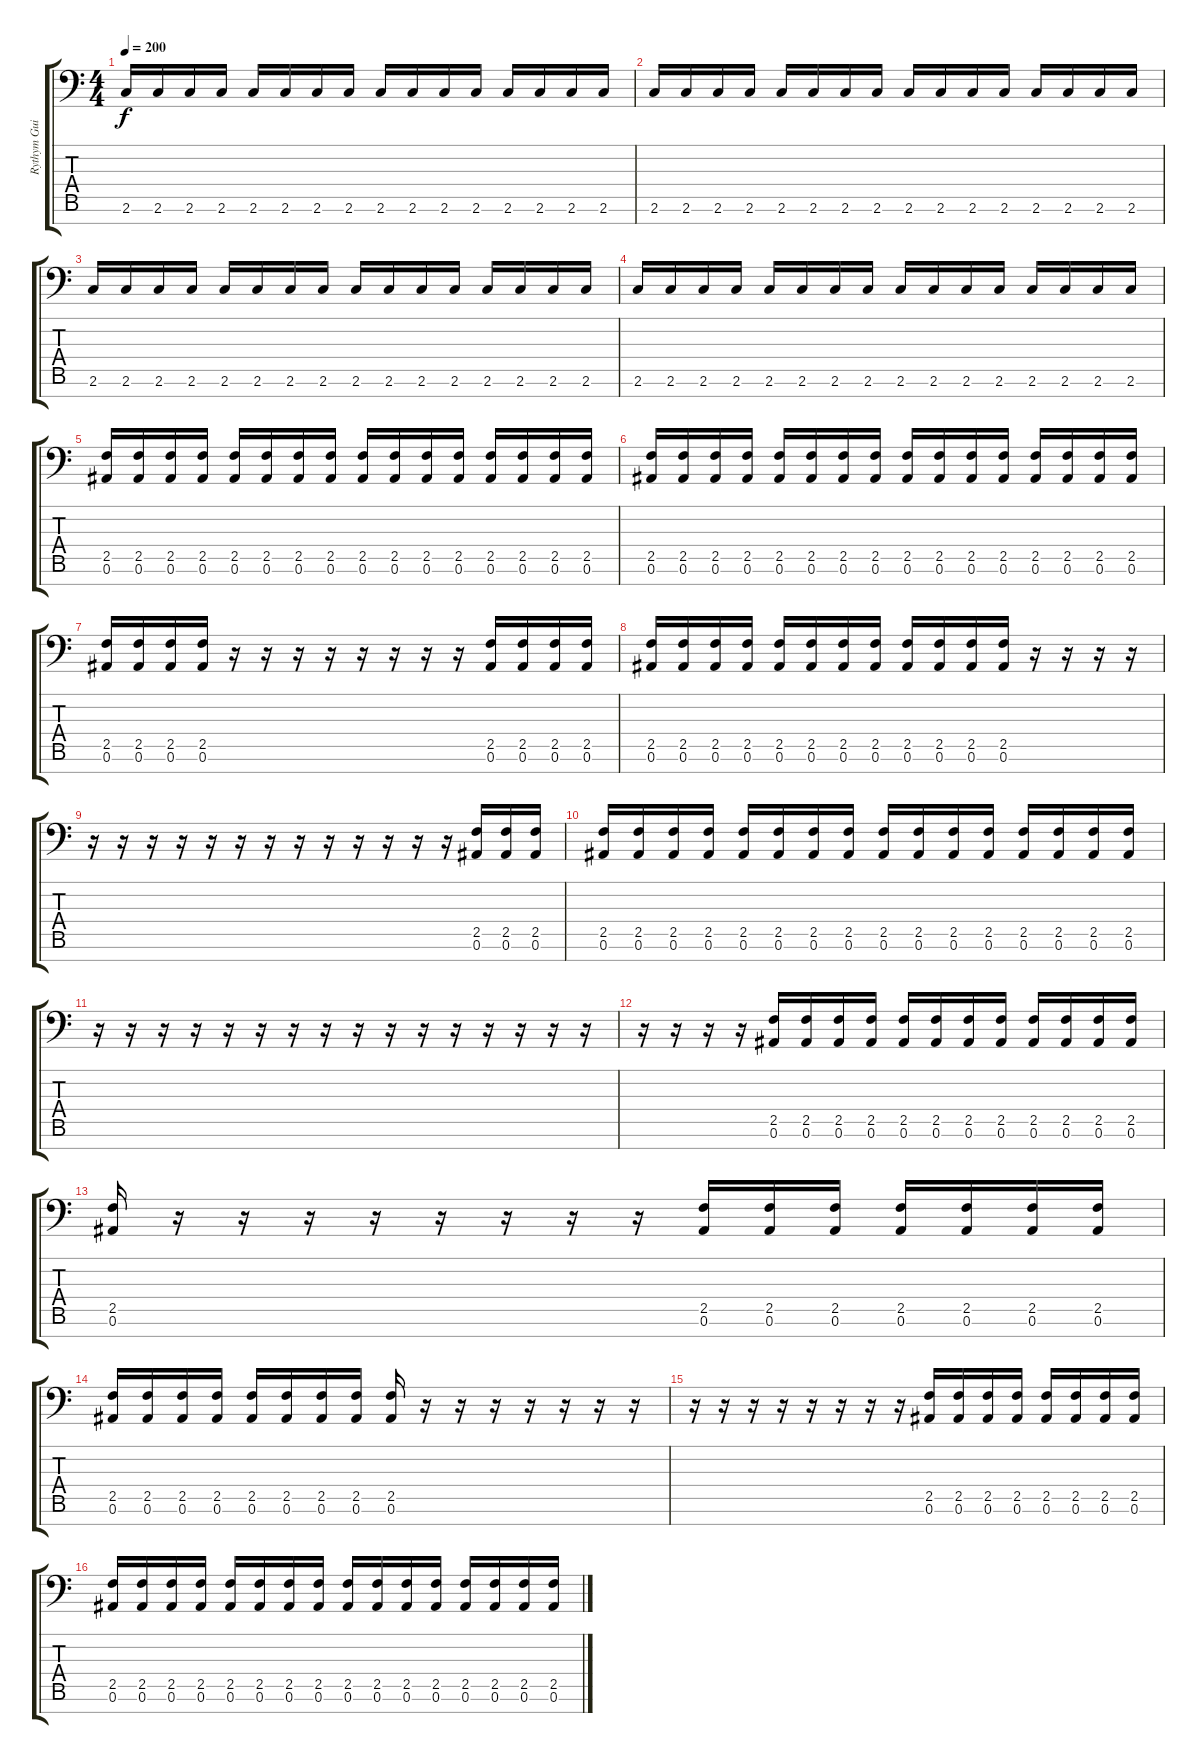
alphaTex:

\track ("Rythym Guitar 1 (Tuned To F)" "Rythym Gui") {instrument distortionguitar}
\staff {score tabs}
\tuning (Bb3 Gb3 Db3 Ab2 Eb2 Bb1 F1) {hide}
\ts (4 4)
\tempo 200
\clef f4
\ks c
2.6.16{dy f} 2.6.16 2.6.16 2.6.16 2.6.16 2.6.16 2.6.16 2.6.16 2.6.16 2.6.16 2.6.16 2.6.16 2.6.16 2.6.16 2.6.16 2.6.16 |
2.6.16 2.6.16 2.6.16 2.6.16 2.6.16 2.6.16 2.6.16 2.6.16 2.6.16 2.6.16 2.6.16 2.6.16 2.6.16 2.6.16 2.6.16 2.6.16 |
2.6.16 2.6.16 2.6.16 2.6.16 2.6.16 2.6.16 2.6.16 2.6.16 2.6.16 2.6.16 2.6.16 2.6.16 2.6.16 2.6.16 2.6.16 2.6.16 |
2.6.16 2.6.16 2.6.16 2.6.16 2.6.16 2.6.16 2.6.16 2.6.16 2.6.16 2.6.16 2.6.16 2.6.16 2.6.16 2.6.16 2.6.16 2.6.16 |
(2.5 0.6).16 (2.5 0.6).16 (2.5 0.6).16 (2.5 0.6).16 (2.5 0.6).16 (2.5 0.6).16 (2.5 0.6).16 (2.5 0.6).16 (2.5 0.6).16 (2.5 0.6).16 (2.5 0.6).16 (2.5 0.6).16 (2.5 0.6).16 (2.5 0.6).16 (2.5 0.6).16 (2.5 0.6).16 |
(2.5 0.6).16 (2.5 0.6).16 (2.5 0.6).16 (2.5 0.6).16 (2.5 0.6).16 (2.5 0.6).16 (2.5 0.6).16 (2.5 0.6).16 (2.5 0.6).16 (2.5 0.6).16 (2.5 0.6).16 (2.5 0.6).16 (2.5 0.6).16 (2.5 0.6).16 (2.5 0.6).16 (2.5 0.6).16 |
(2.5 0.6).16 (2.5 0.6).16 (2.5 0.6).16 (2.5 0.6).16 r.16 r.16 r.16 r.16 r.16 r.16 r.16 r.16 (2.5 0.6).16 (2.5 0.6).16 (2.5 0.6).16 (2.5 0.6).16 |
(2.5 0.6).16 (2.5 0.6).16 (2.5 0.6).16 (2.5 0.6).16 (2.5 0.6).16 (2.5 0.6).16 (2.5 0.6).16 (2.5 0.6).16 (2.5 0.6).16 (2.5 0.6).16 (2.5 0.6).16 (2.5 0.6).16 r.16 r.16 r.16 r.16 |
r.16 r.16 r.16 r.16 r.16 r.16 r.16 r.16 r.16 r.16 r.16 r.16 r.16 (2.5 0.6).16 (2.5 0.6).16 (2.5 0.6).16 |
(2.5 0.6).16 (2.5 0.6).16 (2.5 0.6).16 (2.5 0.6).16 (2.5 0.6).16 (2.5 0.6).16 (2.5 0.6).16 (2.5 0.6).16 (2.5 0.6).16 (2.5 0.6).16 (2.5 0.6).16 (2.5 0.6).16 (2.5 0.6).16 (2.5 0.6).16 (2.5 0.6).16 (2.5 0.6).16 |
r.16 r.16 r.16 r.16 r.16 r.16 r.16 r.16 r.16 r.16 r.16 r.16 r.16 r.16 r.16 r.16 |
r.16 r.16 r.16 r.16 (2.5 0.6).16 (2.5 0.6).16 (2.5 0.6).16 (2.5 0.6).16 (2.5 0.6).16 (2.5 0.6).16 (2.5 0.6).16 (2.5 0.6).16 (2.5 0.6).16 (2.5 0.6).16 (2.5 0.6).16 (2.5 0.6).16 |
(2.5 0.6).16 r.16 r.16 r.16 r.16 r.16 r.16 r.16 r.16 (2.5 0.6).16 (2.5 0.6).16 (2.5 0.6).16 (2.5 0.6).16 (2.5 0.6).16 (2.5 0.6).16 (2.5 0.6).16 |
(2.5 0.6).16 (2.5 0.6).16 (2.5 0.6).16 (2.5 0.6).16 (2.5 0.6).16 (2.5 0.6).16 (2.5 0.6).16 (2.5 0.6).16 (2.5 0.6).16 r.16 r.16 r.16 r.16 r.16 r.16 r.16 |
r.16 r.16 r.16 r.16 r.16 r.16 r.16 r.16 (2.5 0.6).16 (2.5 0.6).16 (2.5 0.6).16 (2.5 0.6).16 (2.5 0.6).16 (2.5 0.6).16 (2.5 0.6).16 (2.5 0.6).16 |
(2.5 0.6).16 (2.5 0.6).16 (2.5 0.6).16 (2.5 0.6).16 (2.5 0.6).16 (2.5 0.6).16 (2.5 0.6).16 (2.5 0.6).16 (2.5 0.6).16 (2.5 0.6).16 (2.5 0.6).16 (2.5 0.6).16 (2.5 0.6).16 (2.5 0.6).16 (2.5 0.6).16 (2.5 0.6).16
